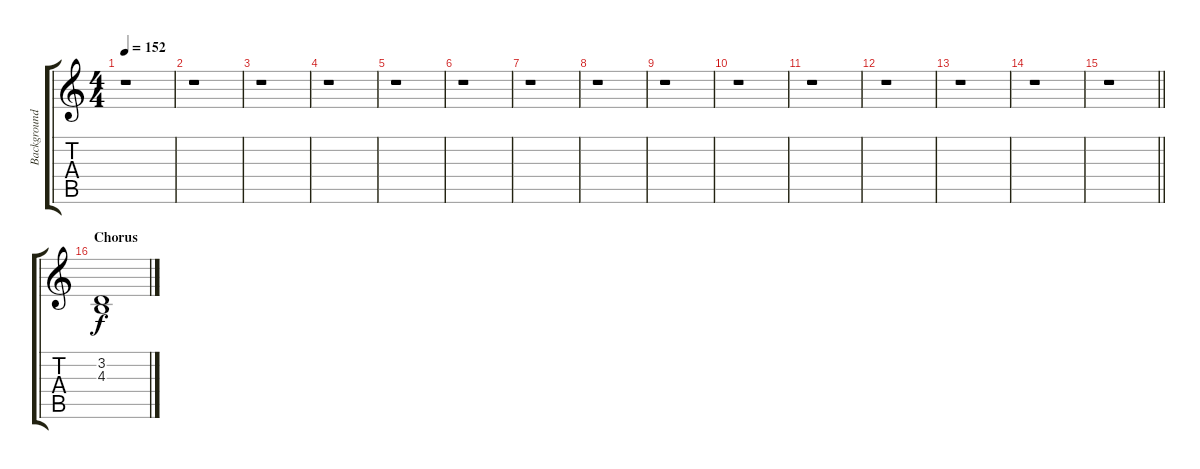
\track ("Background Voice" "Background") {instrument altosax}
\staff {score tabs}
\tuning (E4 B3 G3 D3 A2 E2) {hide}
\ts (4 4)
\tempo 152
\clef g2
\ks c
r.1{dy f} |
r.1 |
r.1 |
r.1 |
r.1 |
r.1 |
r.1 |
r.1 |
r.1 |
r.1 |
r.1 |
r.1 |
r.1 |
r.1 |
\barLineRight lightlight
r.1 |
\section ("" "Chorus")
(3.2 4.3).1
